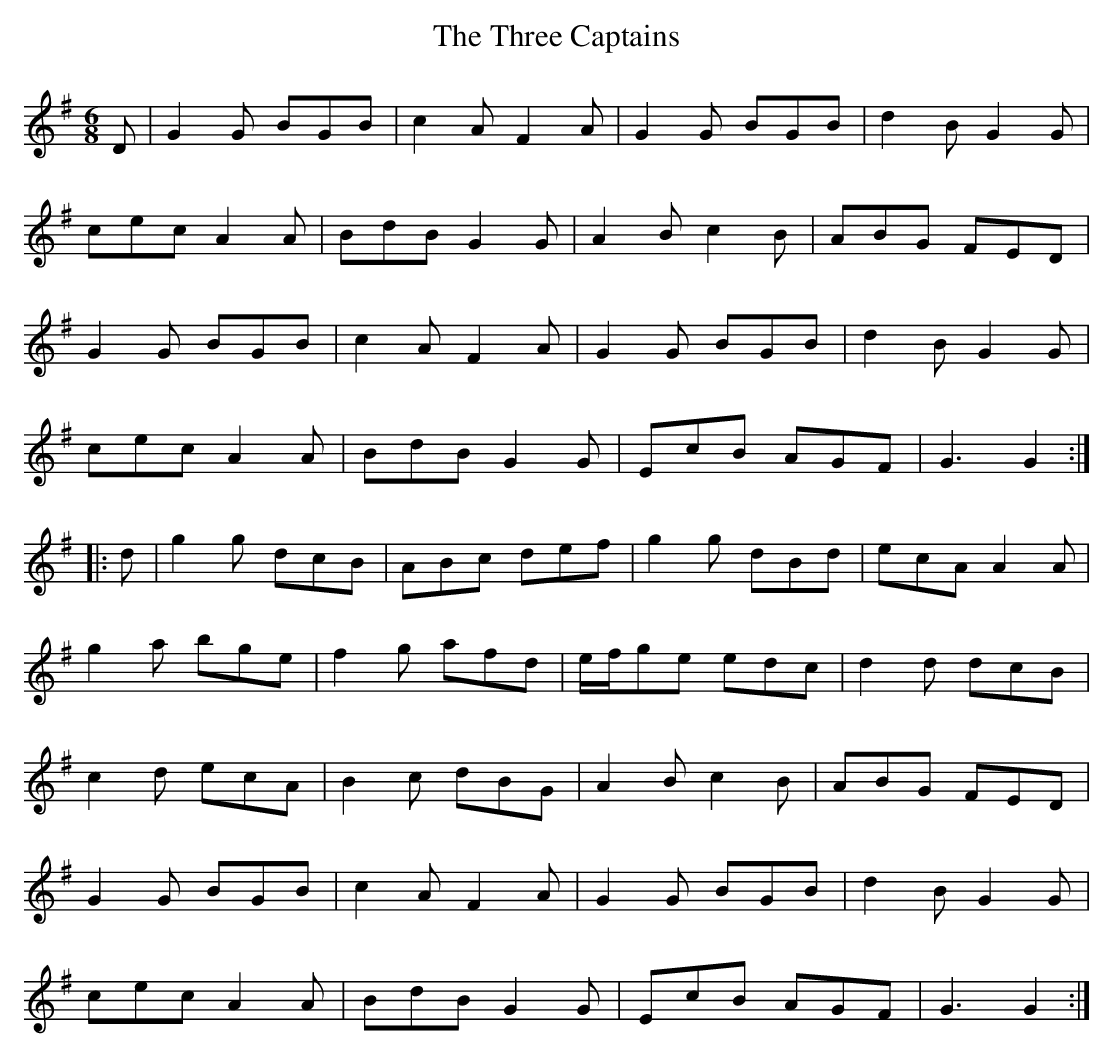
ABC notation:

X:1
T: The Three Captains
M: 6/8
K: G
D | G2G BGB | c2A F2A | G2G BGB| d2B G2G |
cec A2A | BdB G2G | A2B c2B | ABG FED |
G2G BGB | c2A F2A | G2G BGB | d2B G2G |
cec A2A | BdB G2G | EcB AGF | G3 G2 :|
|: d | g2g dcB | ABc def | g2g dBd | ecA A2A |
g2a bge | f2g afd | e/f/ge edc | d2d dcB |
c2d ecA | B2c dBG | A2B c2B | ABG FED |
G2G BGB | c2A F2A | G2G BGB | d2B G2G |
cec A2A | BdB G2G | EcB AGF | G3 G2 :|
